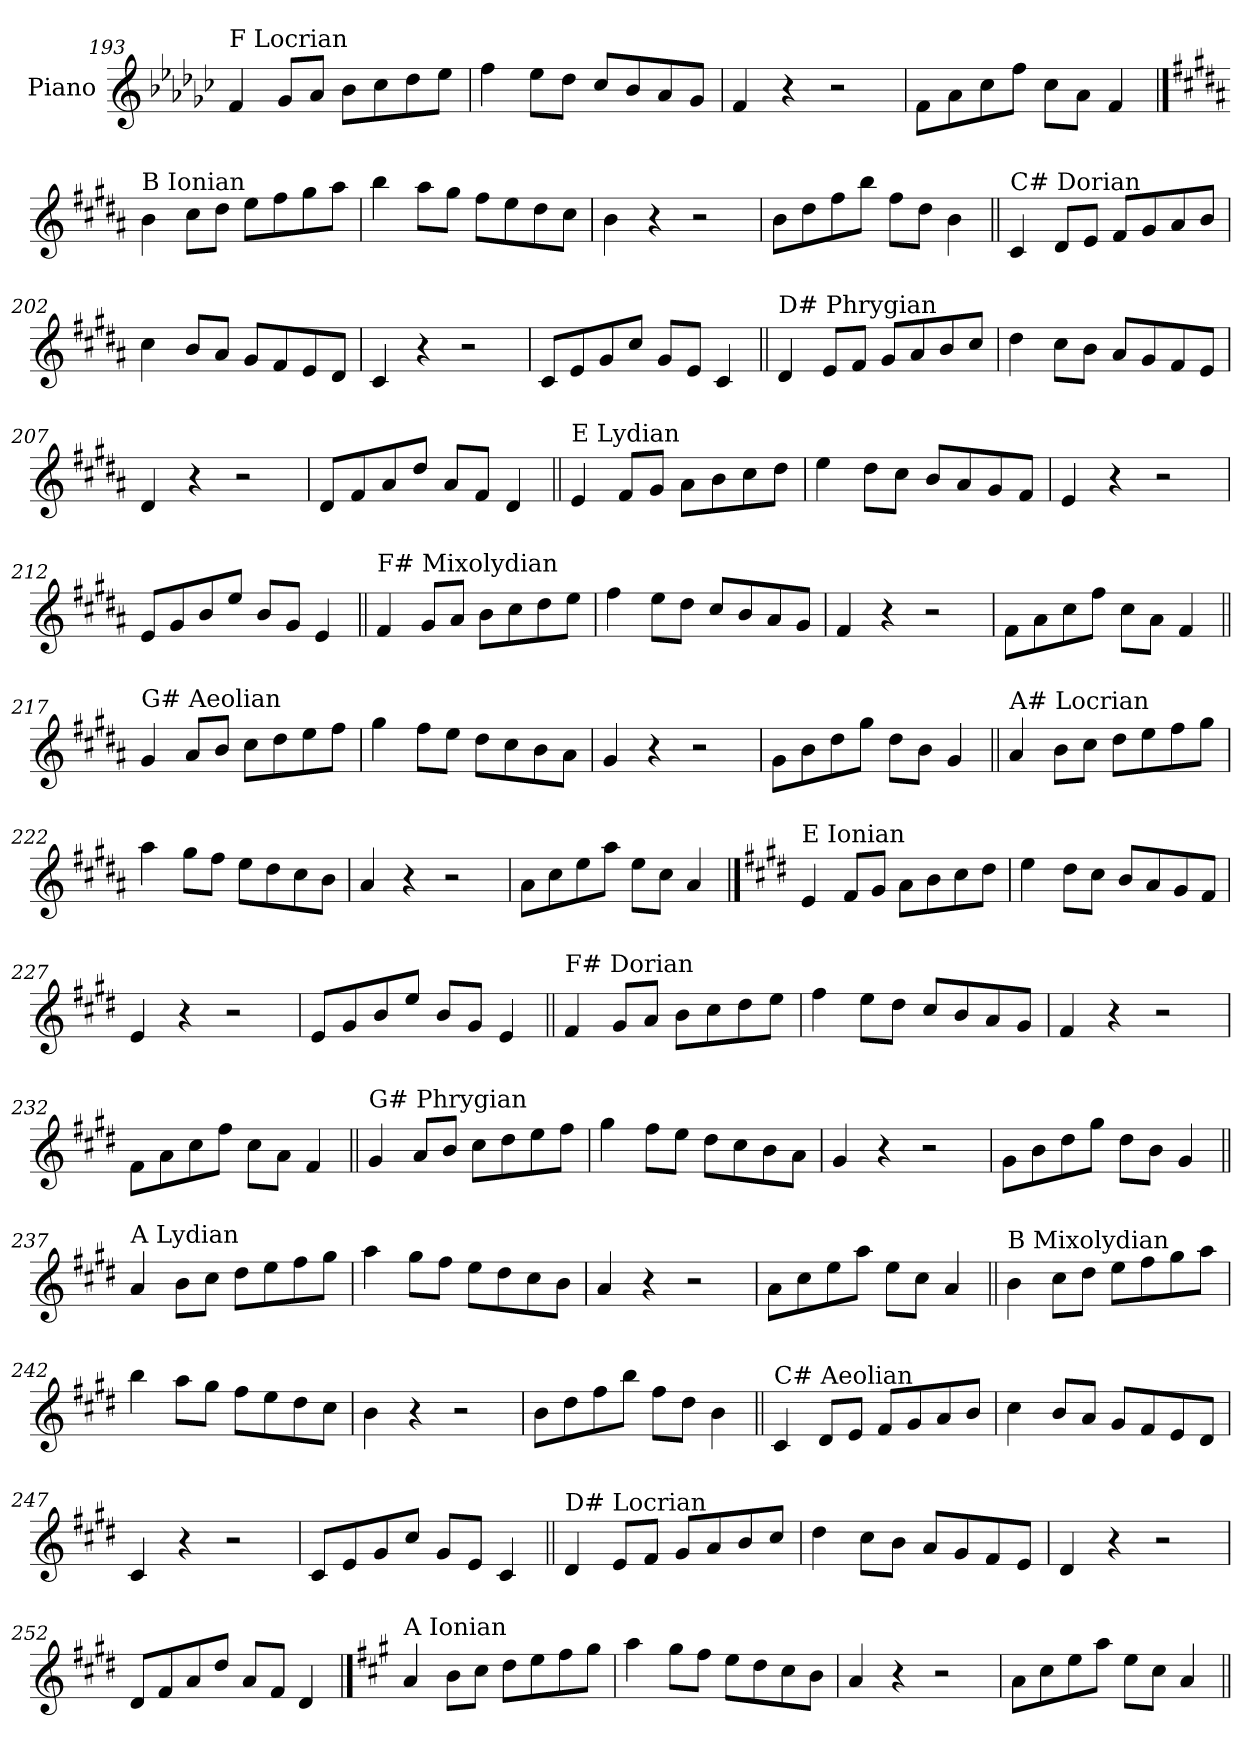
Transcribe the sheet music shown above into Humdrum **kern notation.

**kern
*part1
*staff1
*I"Piano
*I'Pno.
!!LO:LB:g=z
*clefG2
*k[b-e-a-d-g-c-]
=193
!LO:TX:a:t=F Locrian
4f/
8g-/L
8a-/J
8b-\L
8cc-\
8dd-\
8ee-\J
=194
4ff\
8ee-\L
8dd-\J
8cc-/L
8b-/
8a-/
8g-/J
=195
4f/
4r
2r
=196
8f\L
8a-\
8cc-\
8ff\J
8cc-\L
8a-\J
4f/
!!LO:PB:g=z
==197
*k[f#c#g#d#a#]
!LO:TX:a:t=B Ionian
4b\
8cc#\L
8dd#\J
8ee\L
8ff#\
8gg#\
8aa#\J
=198
4bb\
8aa#\L
8gg#\J
8ff#\L
8ee\
8dd#\
8cc#\J
=199
4b\
4r
2r
=200
8b\L
8dd#\
8ff#\
8bb\J
8ff#\L
8dd#\J
4b\
!!LO:LB:g=z
=201||
!LO:TX:a:t=C# Dorian
4c#/
8d#/L
8e/J
8f#/L
8g#/
8a#/
8b/J
=202
4cc#\
8b/L
8a#/J
8g#/L
8f#/
8e/
8d#/J
=203
4c#/
4r
2r
=204
8c#/L
8e/
8g#/
8cc#/J
8g#/L
8e/J
4c#/
!!LO:LB:g=z
=205||
!LO:TX:a:t=D# Phrygian
4d#/
8e/L
8f#/J
8g#/L
8a#/
8b/
8cc#/J
=206
4dd#\
8cc#\L
8b\J
8a#/L
8g#/
8f#/
8e/J
=207
4d#/
4r
2r
=208
8d#/L
8f#/
8a#/
8dd#/J
8a#/L
8f#/J
4d#/
!!LO:LB:g=z
=209||
!LO:TX:a:t=E Lydian
4e/
8f#/L
8g#/J
8a#\L
8b\
8cc#\
8dd#\J
=210
4ee\
8dd#\L
8cc#\J
8b/L
8a#/
8g#/
8f#/J
=211
4e/
4r
2r
=212
8e/L
8g#/
8b/
8ee/J
8b/L
8g#/J
4e/
!!LO:LB:g=z
=213||
!LO:TX:a:t=F# Mixolydian
4f#/
8g#/L
8a#/J
8b\L
8cc#\
8dd#\
8ee\J
=214
4ff#\
8ee\L
8dd#\J
8cc#/L
8b/
8a#/
8g#/J
=215
4f#/
4r
2r
=216
8f#\L
8a#\
8cc#\
8ff#\J
8cc#\L
8a#\J
4f#/
!!LO:LB:g=z
=217||
!LO:TX:a:t=G# Aeolian
4g#/
8a#/L
8b/J
8cc#\L
8dd#\
8ee\
8ff#\J
=218
4gg#\
8ff#\L
8ee\J
8dd#\L
8cc#\
8b\
8a#\J
=219
4g#/
4r
2r
=220
8g#\L
8b\
8dd#\
8gg#\J
8dd#\L
8b\J
4g#/
!!LO:LB:g=z
=221||
!LO:TX:a:t=A# Locrian
4a#/
8b\L
8cc#\J
8dd#\L
8ee\
8ff#\
8gg#\J
=222
4aa#\
8gg#\L
8ff#\J
8ee\L
8dd#\
8cc#\
8b\J
=223
4a#/
4r
2r
=224
8a#\L
8cc#\
8ee\
8aa#\J
8ee\L
8cc#\J
4a#/
!!LO:PB:g=z
==225
*k[f#c#g#d#]
!LO:TX:a:t=E Ionian
4e/
8f#/L
8g#/J
8a\L
8b\
8cc#\
8dd#\J
=226
4ee\
8dd#\L
8cc#\J
8b/L
8a/
8g#/
8f#/J
=227
4e/
4r
2r
=228
8e/L
8g#/
8b/
8ee/J
8b/L
8g#/J
4e/
!!LO:LB:g=z
=229||
!LO:TX:a:t=F# Dorian
4f#/
8g#/L
8a/J
8b\L
8cc#\
8dd#\
8ee\J
=230
4ff#\
8ee\L
8dd#\J
8cc#/L
8b/
8a/
8g#/J
=231
4f#/
4r
2r
=232
8f#\L
8a\
8cc#\
8ff#\J
8cc#\L
8a\J
4f#/
!!LO:LB:g=z
=233||
!LO:TX:a:t=G# Phrygian
4g#/
8a/L
8b/J
8cc#\L
8dd#\
8ee\
8ff#\J
=234
4gg#\
8ff#\L
8ee\J
8dd#\L
8cc#\
8b\
8a\J
=235
4g#/
4r
2r
=236
8g#\L
8b\
8dd#\
8gg#\J
8dd#\L
8b\J
4g#/
!!LO:LB:g=z
=237||
!LO:TX:a:t=A Lydian
4a/
8b\L
8cc#\J
8dd#\L
8ee\
8ff#\
8gg#\J
=238
4aa\
8gg#\L
8ff#\J
8ee\L
8dd#\
8cc#\
8b\J
=239
4a/
4r
2r
=240
8a\L
8cc#\
8ee\
8aa\J
8ee\L
8cc#\J
4a/
!!LO:LB:g=z
=241||
!LO:TX:a:t=B Mixolydian
4b\
8cc#\L
8dd#\J
8ee\L
8ff#\
8gg#\
8aa\J
=242
4bb\
8aa\L
8gg#\J
8ff#\L
8ee\
8dd#\
8cc#\J
=243
4b\
4r
2r
=244
8b\L
8dd#\
8ff#\
8bb\J
8ff#\L
8dd#\J
4b\
!!LO:LB:g=z
=245||
!LO:TX:a:t=C# Aeolian
4c#/
8d#/L
8e/J
8f#/L
8g#/
8a/
8b/J
=246
4cc#\
8b/L
8a/J
8g#/L
8f#/
8e/
8d#/J
=247
4c#/
4r
2r
=248
8c#/L
8e/
8g#/
8cc#/J
8g#/L
8e/J
4c#/
!!LO:LB:g=z
=249||
!LO:TX:a:t=D# Locrian
4d#/
8e/L
8f#/J
8g#/L
8a/
8b/
8cc#/J
=250
4dd#\
8cc#\L
8b\J
8a/L
8g#/
8f#/
8e/J
=251
4d#/
4r
2r
=252
8d#/L
8f#/
8a/
8dd#/J
8a/L
8f#/J
4d#/
!!LO:PB:g=z
==253
*k[f#c#g#]
!LO:TX:a:t=A Ionian
4a/
8b\L
8cc#\J
8dd\L
8ee\
8ff#\
8gg#\J
=254
4aa\
8gg#\L
8ff#\J
8ee\L
8dd\
8cc#\
8b\J
=255
4a/
4r
2r
=256
8a\L
8cc#\
8ee\
8aa\J
8ee\L
8cc#\J
4a/
=||
*-
